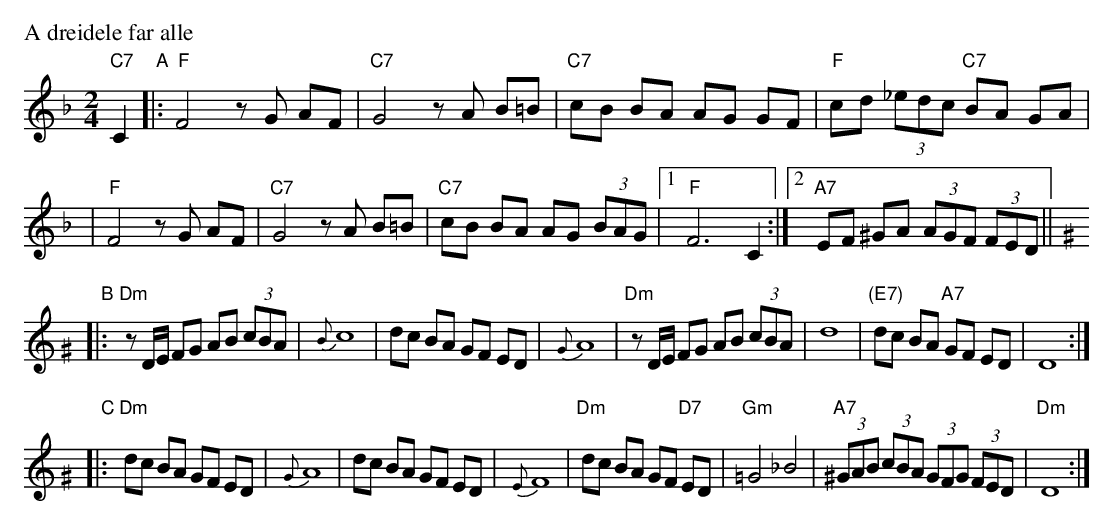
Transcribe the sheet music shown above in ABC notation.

X:1
P: A dreidele far alle
M: 2/4
L: 1/8
K: F
"C7"C2 "A"\
|: "F"F4 zG AF | "C7"G4 zA B=B | "C7"cB BA AG GF | "F"cd (3_edc "C7"BA GA |
|  "F"F4 zG AF | "C7"G4 zA B=B | "C7"cB BA AG (3BAG |1 "F"F6 C2 :|2 "A7"EF ^GA (3AGF (3FED ||[K:=B]
K: Ddor^G
"B"\
|: "Dm"zD/E/ FG AB (3cBA | {B}c8 | dc BA GF ED | {G}A8 \
|  "Dm"zD/E/ FG AB (3cBA | d8 | "(E7)"dc BA "A7"GF ED | D8 :|
"C"\
|: "Dm"dc BA GF ED | {G}A8 | dc BA GF ED | {E}F8 \
|  "Dm"dc BA GF "D7"ED | "Gm"=G4_B4  | "A7"(3^GAB (3cBA (3GFG (3FED | "Dm"D8 :|
